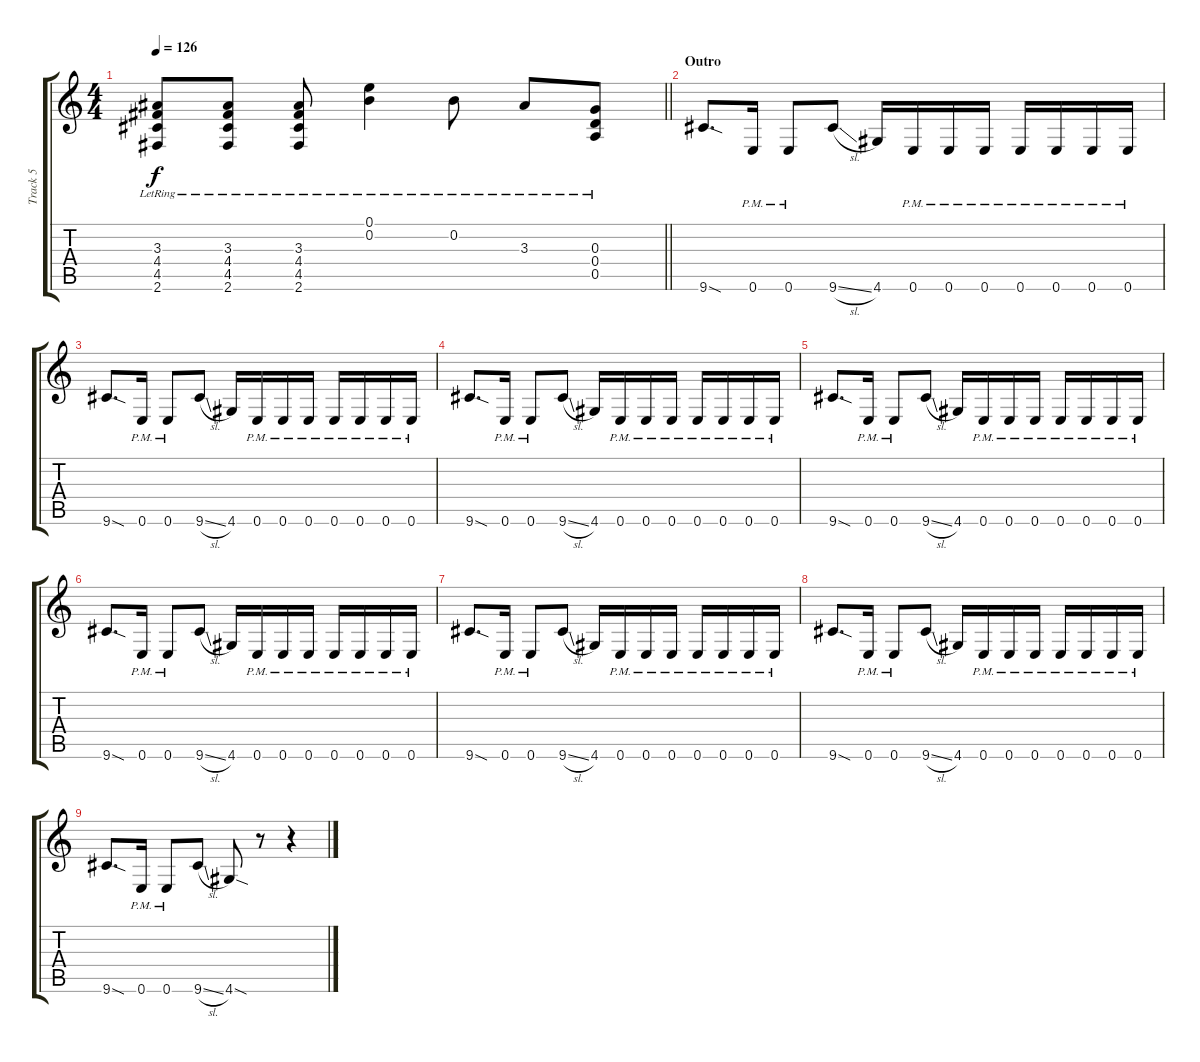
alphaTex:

\track ("Track 5" "Track 5") {instrument distortionguitar}
\staff {score tabs}
\tuning (E4 B3 G3 D3 A2 E2) {hide}
\ts (4 4)
\tempo 126
\clef g2
\barLineRight lightlight
\ks c
(3.3{lr} 4.4{lr} 4.5{lr} 2.6{lr}).8{dy f} (3.3{lr} 4.4{lr} 4.5{lr} 2.6{lr}).8 (3.3{lr} 4.4{lr} 4.5{lr} 2.6{lr}).8 (0.1{lr} 0.2{lr}).4 0.2{lr}.8 3.3{lr}.8 (0.3{lr} 0.4{lr} 0.5{lr}).8 |
\section ("" "Outro")
9.6{sod}.8{d} 0.6{pm}.16 0.6{pm}.8 9.6{sl}.8 4.6.16 0.6{pm}.16 0.6{pm}.16 0.6{pm}.16 0.6{pm}.16 0.6{pm}.16 0.6{pm}.16 0.6{pm}.16 |
9.6{sod}.8{d} 0.6{pm}.16 0.6{pm}.8 9.6{sl}.8 4.6.16 0.6{pm}.16 0.6{pm}.16 0.6{pm}.16 0.6{pm}.16 0.6{pm}.16 0.6{pm}.16 0.6{pm}.16 |
9.6{sod}.8{d} 0.6{pm}.16 0.6{pm}.8 9.6{sl}.8 4.6.16 0.6{pm}.16 0.6{pm}.16 0.6{pm}.16 0.6{pm}.16 0.6{pm}.16 0.6{pm}.16 0.6{pm}.16 |
9.6{sod}.8{d} 0.6{pm}.16 0.6{pm}.8 9.6{sl}.8 4.6.16 0.6{pm}.16 0.6{pm}.16 0.6{pm}.16 0.6{pm}.16 0.6{pm}.16 0.6{pm}.16 0.6{pm}.16 |
9.6{sod}.8{d} 0.6{pm}.16 0.6{pm}.8 9.6{sl}.8 4.6.16 0.6{pm}.16 0.6{pm}.16 0.6{pm}.16 0.6{pm}.16 0.6{pm}.16 0.6{pm}.16 0.6{pm}.16 |
9.6{sod}.8{d} 0.6{pm}.16 0.6{pm}.8 9.6{sl}.8 4.6.16 0.6{pm}.16 0.6{pm}.16 0.6{pm}.16 0.6{pm}.16 0.6{pm}.16 0.6{pm}.16 0.6{pm}.16 |
9.6{sod}.8{d} 0.6{pm}.16 0.6{pm}.8 9.6{sl}.8 4.6.16 0.6{pm}.16 0.6{pm}.16 0.6{pm}.16 0.6{pm}.16 0.6{pm}.16 0.6{pm}.16 0.6{pm}.16 |
9.6{sod}.8{d} 0.6{pm}.16 0.6{pm}.8 9.6{sl}.8 4.6{sod}.8 r.8 r.4
